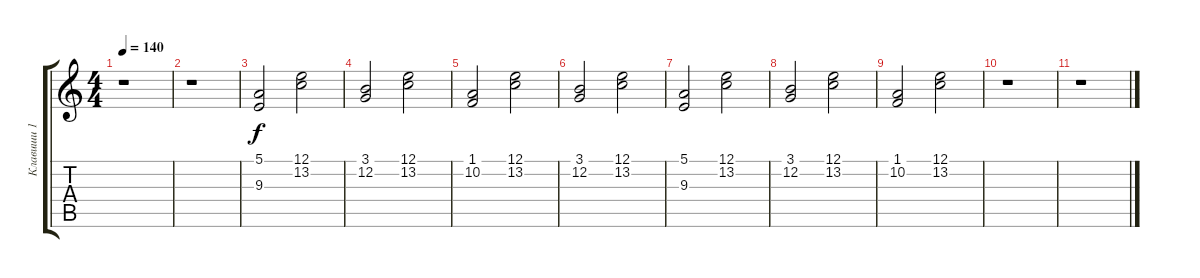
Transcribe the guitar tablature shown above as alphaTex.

\track ("Клавиши 1" "Клавиши 1") {instrument choiraahs}
\staff {score tabs}
\tuning (E4 B3 G3 D3 A2 E2) {hide}
\ts (4 4)
\tempo 140
\clef g2
\ks c
r.1{dy f} |
r.1 |
(5.1 9.3).2 (12.1 13.2).2 |
(3.1 12.2).2 (12.1 13.2).2 |
(1.1 10.2).2 (12.1 13.2).2 |
(3.1 12.2).2 (12.1 13.2).2 |
(5.1 9.3).2 (12.1 13.2).2 |
(3.1 12.2).2 (12.1 13.2).2 |
(1.1 10.2).2 (12.1 13.2).2 |
r.1 |
r.1
